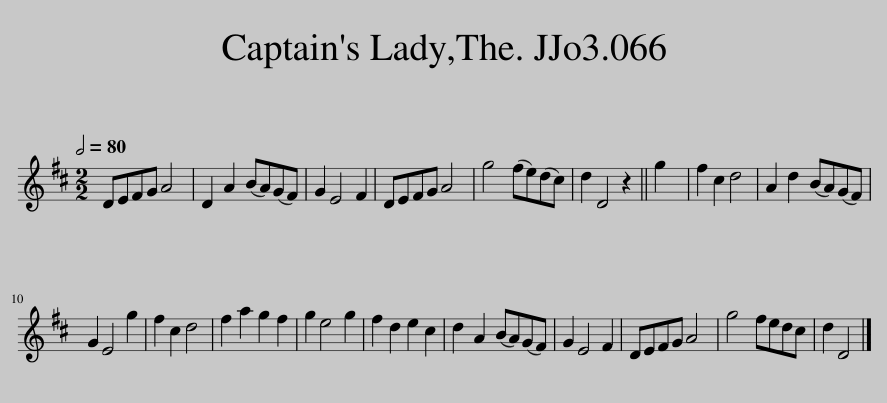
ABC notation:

X:1
L:1/8
Q:1/2=80
M:2/2
I:linebreak $
K:D
V:1 treble
V:1
 DEFG A4 | D2 A2 (BA)(GF) | G2 E4 F2 | DEFG A4 | g4 (fe)(dc) | %5
 d2 D4 z2 || g2 | f2 c2 d4 | A2 d2 (BA)(GF) |$ G2 E4 g2 | %10
 f2 c2 d4 | f2 a2 g2 f2 | g2 e4 g2 | f2 d2 e2 c2 | d2 A2 (BA)(GF) | %15
 G2 E4 F2 | DEFG A4 | g4 fedc | d2 D4 |] %19
